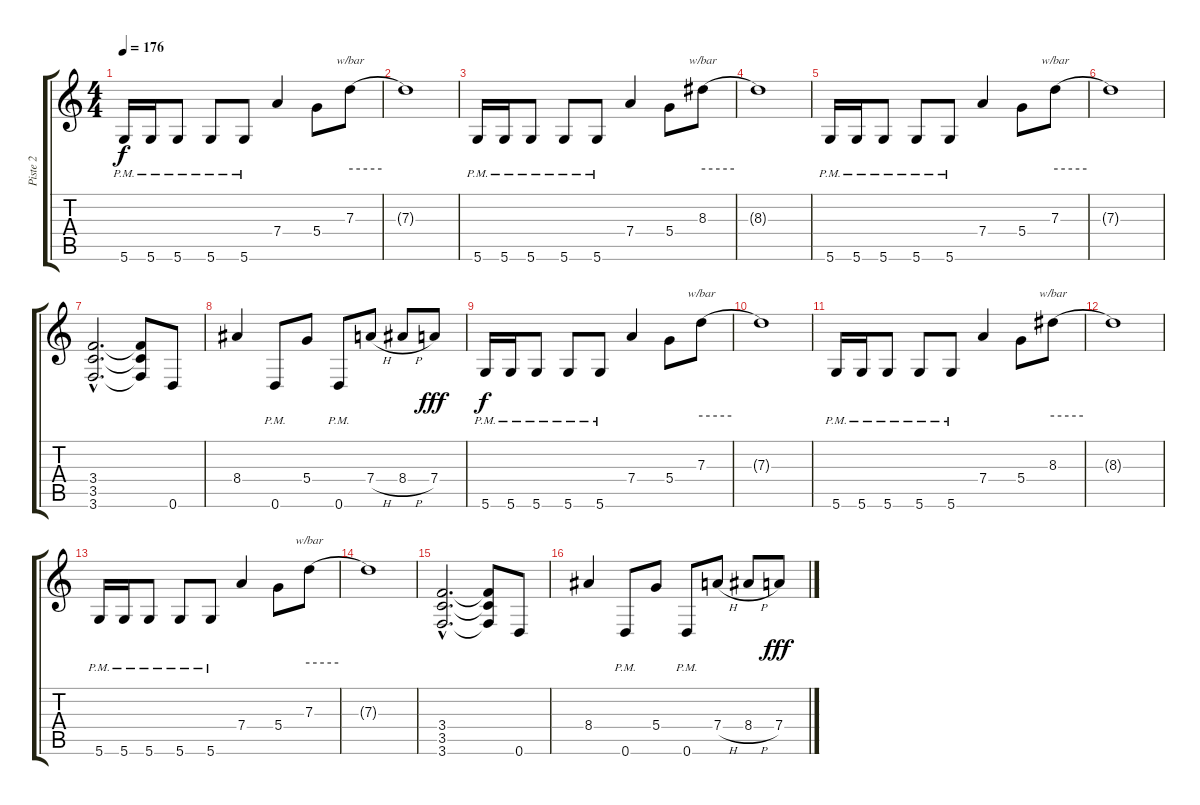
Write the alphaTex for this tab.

\track ("Piste 2" "Piste 2") {instrument overdrivenguitar}
\staff {score tabs}
\tuning (E4 B3 G3 D3 A2 D2) {hide}
\ts (4 4)
\tempo 176
\clef g2
\ks c
5.6{pm}.16{dy f balance 8} 5.6{pm}.16 5.6{pm}.8 5.6{pm}.8 5.6{pm}.8 7.4.4 5.4.8 7.3.8{tbe (hold default 0 0 60 0)} |
7.3{t}.1 |
5.6{pm}.16 5.6{pm}.16 5.6{pm}.8 5.6{pm}.8 5.6{pm}.8 7.4.4 5.4.8 8.3.8{tbe (hold default 0 0 60 0)} |
8.3{t}.1 |
5.6{pm}.16 5.6{pm}.16 5.6{pm}.8 5.6{pm}.8 5.6{pm}.8 7.4.4 5.4.8 7.3.8{tbe (hold default 0 0 60 0)} |
7.3{t}.1 |
(3.4{hac} 3.5{hac} 3.6{hac}).2{d} (3.4{t} 3.5{t} 3.6{t}).8 0.6.8{volume 14} |
8.4.4 0.6{pm}.8 5.4.8 0.6{pm}.8 7.4{h}.8 8.4{h}.8 7.4.8{dy fff} |
5.6{pm}.16{dy f balance 8} 5.6{pm}.16 5.6{pm}.8 5.6{pm}.8 5.6{pm}.8 7.4.4 5.4.8 7.3.8{tbe (hold default 0 0 60 0)} |
7.3{t}.1 |
5.6{pm}.16 5.6{pm}.16 5.6{pm}.8 5.6{pm}.8 5.6{pm}.8 7.4.4 5.4.8 8.3.8{tbe (hold default 0 0 60 0)} |
8.3{t}.1 |
5.6{pm}.16 5.6{pm}.16 5.6{pm}.8 5.6{pm}.8 5.6{pm}.8 7.4.4 5.4.8 7.3.8{tbe (hold default 0 0 60 0)} |
7.3{t}.1 |
(3.4{hac} 3.5{hac} 3.6{hac}).2{d} (3.4{t} 3.5{t} 3.6{t}).8 0.6.8{volume 14} |
8.4.4 0.6{pm}.8 5.4.8 0.6{pm}.8 7.4{h}.8 8.4{h}.8 7.4.8{dy fff}
